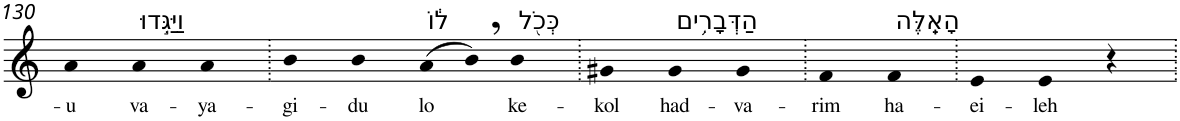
**kern	**text
*part1	*part1
*staff1	*staff1
*I"Piano	*
*I'Pno	*
!!LO:PB:g=z
*clefG2	*
*k[]	*
=130	=130
!	!LO:LY:b
4a	-u
!LO:TX:a:t=וַיַּגִּ֣דוּ	!
!	!LO:LY:b
4a	va-
!	!LO:LY:b
4a	-ya-
=131.	=131.
!	!LO:LY:b
4b	-gi-
!	!LO:LY:b
4b	-du
!LO:TX:a:t=ל֔וֹ	!
!	!LO:LY:b
(>8a	lo
8b,)	.
!LO:TX:a:t=כְּכֹ֖ל	!
!	!LO:LY:b
4b	ke-
=132.	=132.
!	!LO:LY:b
4g#X	-kol
!LO:TX:a:t=הַדְּבָרִ֥ים	!
!	!LO:LY:b
4g#	had-
!	!LO:LY:b
4g#	-va-
=133.	=133.
!	!LO:LY:b
4f	-rim
!LO:TX:a:t=הָאֵֽלֶּה	!
!	!LO:LY:b
4f	ha-
=134.	=134.
!	!LO:LY:b
4e	-ei-
!	!LO:LY:b
4e	-leh
4r	.
=.	=.
*-	*-
